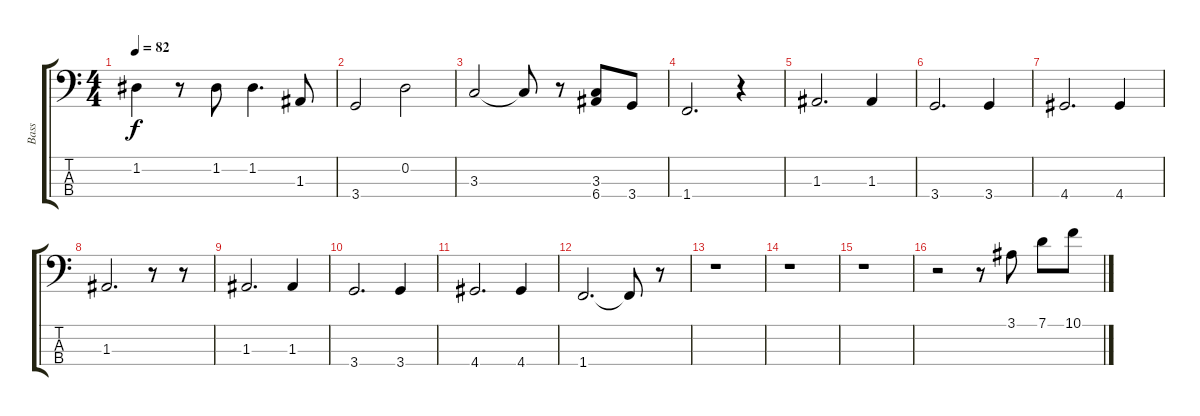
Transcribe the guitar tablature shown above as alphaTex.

\track ("Bass" "Bass") {instrument fretlessbass}
\staff {score tabs}
\tuning (G2 D2 A1 E1) {hide}
\ts (4 4)
\tempo 82
\clef f4
\ks c
1.2.4{dy f} r.8 1.2.8 1.2.4{d} 1.3.8 |
3.4.2 0.2.2 |
3.3.2 3.3{t}.8 r.8 (3.3 6.4).8 3.4.8 |
1.4.2{d} r.4 |
1.3.2{d} 1.3.4 |
3.4.2{d} 3.4.4 |
4.4.2{d} 4.4.4 |
1.3.2{d} r.8 r.8 |
1.3.2{d} 1.3.4 |
3.4.2{d} 3.4.4 |
4.4.2{d} 4.4.4 |
1.4.2{d} 1.4{t}.8 r.8 |
r.1 |
r.1 |
r.1 |
r.2 r.8 3.1.8 7.1.8 10.1.8
